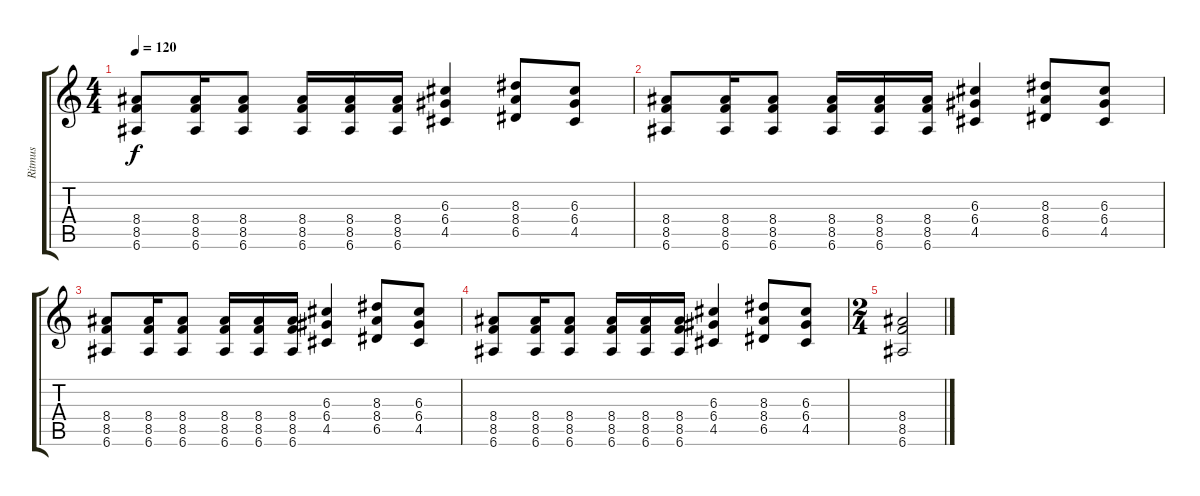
\track ("Ritmus" "Ritmus") {instrument distortionguitar}
\staff {score tabs}
\tuning (E4 B3 G3 D3 A2 E2) {hide}
\ts (4 4)
\tempo 120
\clef g2
\ks c
(8.4 8.5 6.6).8{dy f} (8.4 8.5 6.6).16 (8.4 8.5 6.6).8 (8.4 8.5 6.6).16 (8.4 8.5 6.6).16 (8.4 8.5 6.6).16 (6.3 6.4 4.5).4 (8.3 8.4 6.5).8 (6.3 6.4 4.5).8 |
(8.4 8.5 6.6).8 (8.4 8.5 6.6).16 (8.4 8.5 6.6).8 (8.4 8.5 6.6).16 (8.4 8.5 6.6).16 (8.4 8.5 6.6).16 (6.3 6.4 4.5).4 (8.3 8.4 6.5).8 (6.3 6.4 4.5).8 |
(8.4 8.5 6.6).8 (8.4 8.5 6.6).16 (8.4 8.5 6.6).8 (8.4 8.5 6.6).16 (8.4 8.5 6.6).16 (8.4 8.5 6.6).16 (6.3 6.4 4.5).4 (8.3 8.4 6.5).8 (6.3 6.4 4.5).8 |
(8.4 8.5 6.6).8 (8.4 8.5 6.6).16 (8.4 8.5 6.6).8 (8.4 8.5 6.6).16 (8.4 8.5 6.6).16 (8.4 8.5 6.6).16 (6.3 6.4 4.5).4 (8.3 8.4 6.5).8 (6.3 6.4 4.5).8 |
\ts (2 4)
(8.4 8.5 6.6).2
